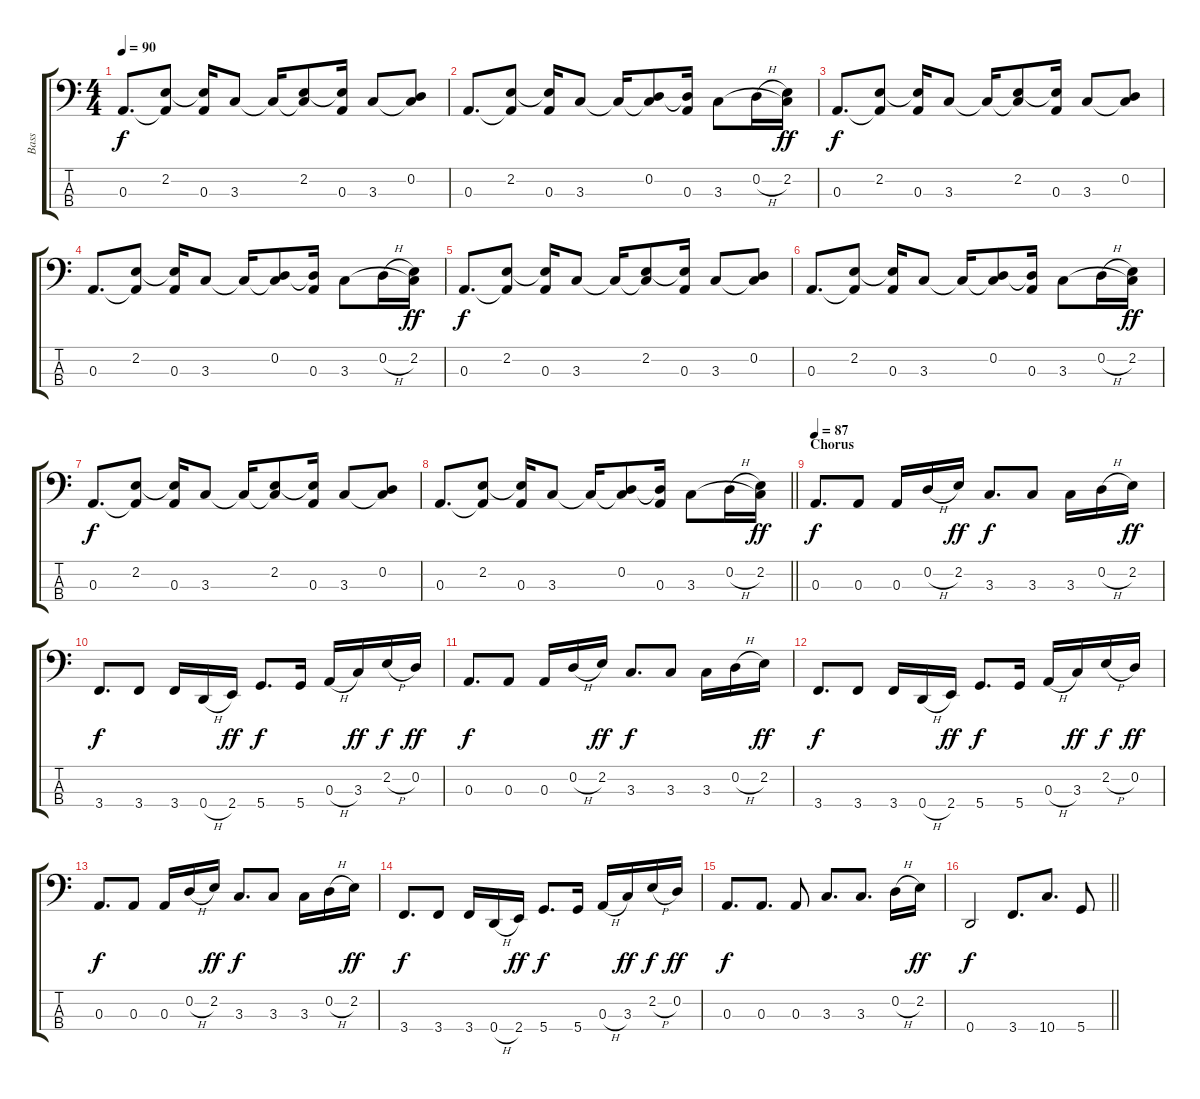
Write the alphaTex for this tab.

\track ("Bass" "Bass") {instrument electricbasspick}
\staff {score tabs}
\tuning (G2 D2 A1 D1) {hide}
\ts (4 4)
\section ("" "")
\tempo 90
\clef f4
\ks c
0.3.8{d dy f volume 16 balance 8 instrument electricbasspick} (2.2 0.3{t}).8 (2.2{t} 0.3).16 3.3.8 3.3{t}.16 (2.2 3.3{t}).8 (2.2{t} 0.3).16 3.3.8 (0.2 3.3{t}).8 |
0.3.8{d} (2.2 0.3{t}).8 (2.2{t} 0.3).16 3.3.8 3.3{t}.16 (0.2 3.3{t}).8 (0.2{t} 0.3).16 3.3.8 0.2{h}.16 (2.2 3.3{t}).16{dy ff} |
0.3.8{d dy f} (2.2 0.3{t}).8 (2.2{t} 0.3).16 3.3.8 3.3{t}.16 (2.2 3.3{t}).8 (2.2{t} 0.3).16 3.3.8 (0.2 3.3{t}).8 |
0.3.8{d} (2.2 0.3{t}).8 (2.2{t} 0.3).16 3.3.8 3.3{t}.16 (0.2 3.3{t}).8 (0.2{t} 0.3).16 3.3.8 0.2{h}.16 (2.2 3.3{t}).16{dy ff} |
0.3.8{d dy f} (2.2 0.3{t}).8 (2.2{t} 0.3).16 3.3.8 3.3{t}.16 (2.2 3.3{t}).8 (2.2{t} 0.3).16 3.3.8 (0.2 3.3{t}).8 |
0.3.8{d} (2.2 0.3{t}).8 (2.2{t} 0.3).16 3.3.8 3.3{t}.16 (0.2 3.3{t}).8 (0.2{t} 0.3).16 3.3.8 0.2{h}.16 (2.2 3.3{t}).16{dy ff} |
0.3.8{d dy f} (2.2 0.3{t}).8 (2.2{t} 0.3).16 3.3.8 3.3{t}.16 (2.2 3.3{t}).8 (2.2{t} 0.3).16 3.3.8 (0.2 3.3{t}).8 |
\barLineRight lightlight
0.3.8{d} (2.2 0.3{t}).8 (2.2{t} 0.3).16 3.3.8 3.3{t}.16 (0.2 3.3{t}).8 (0.2{t} 0.3).16 3.3.8 0.2{h}.16 (2.2 3.3{t}).16{dy ff} |
\section ("" "Chorus")
\tempo 87
0.3.8{d dy f} 0.3.8 0.3.16 0.2{h}.16 2.2.16{dy ff} 3.3.8{d dy f} 3.3.8 3.3.16 0.2{h}.16 2.2.16{dy ff} |
3.4.8{d dy f} 3.4.8 3.4.16 0.4{h}.16 2.4.16{dy ff} 5.4.8{d dy f} 5.4.16 0.3{h}.16 3.3.16{dy ff} 2.2{h}.16{dy f} 0.2.16{dy ff} |
0.3.8{d dy f} 0.3.8 0.3.16 0.2{h}.16 2.2.16{dy ff} 3.3.8{d dy f} 3.3.8 3.3.16 0.2{h}.16 2.2.16{dy ff} |
3.4.8{d dy f} 3.4.8 3.4.16 0.4{h}.16 2.4.16{dy ff} 5.4.8{d dy f} 5.4.16 0.3{h}.16 3.3.16{dy ff} 2.2{h}.16{dy f} 0.2.16{dy ff} |
0.3.8{d dy f} 0.3.8 0.3.16 0.2{h}.16 2.2.16{dy ff} 3.3.8{d dy f} 3.3.8 3.3.16 0.2{h}.16 2.2.16{dy ff} |
3.4.8{d dy f} 3.4.8 3.4.16 0.4{h}.16 2.4.16{dy ff} 5.4.8{d dy f} 5.4.16 0.3{h}.16 3.3.16{dy ff} 2.2{h}.16{dy f} 0.2.16{dy ff} |
0.3.8{d dy f} 0.3.8{d} 0.3.8 3.3.8{d} 3.3.8{d} 0.2{h}.16 2.2.16{dy ff} |
\barLineRight lightlight
0.4.2{dy f} 3.4.8{d} 10.4.8{d} 5.4.8
